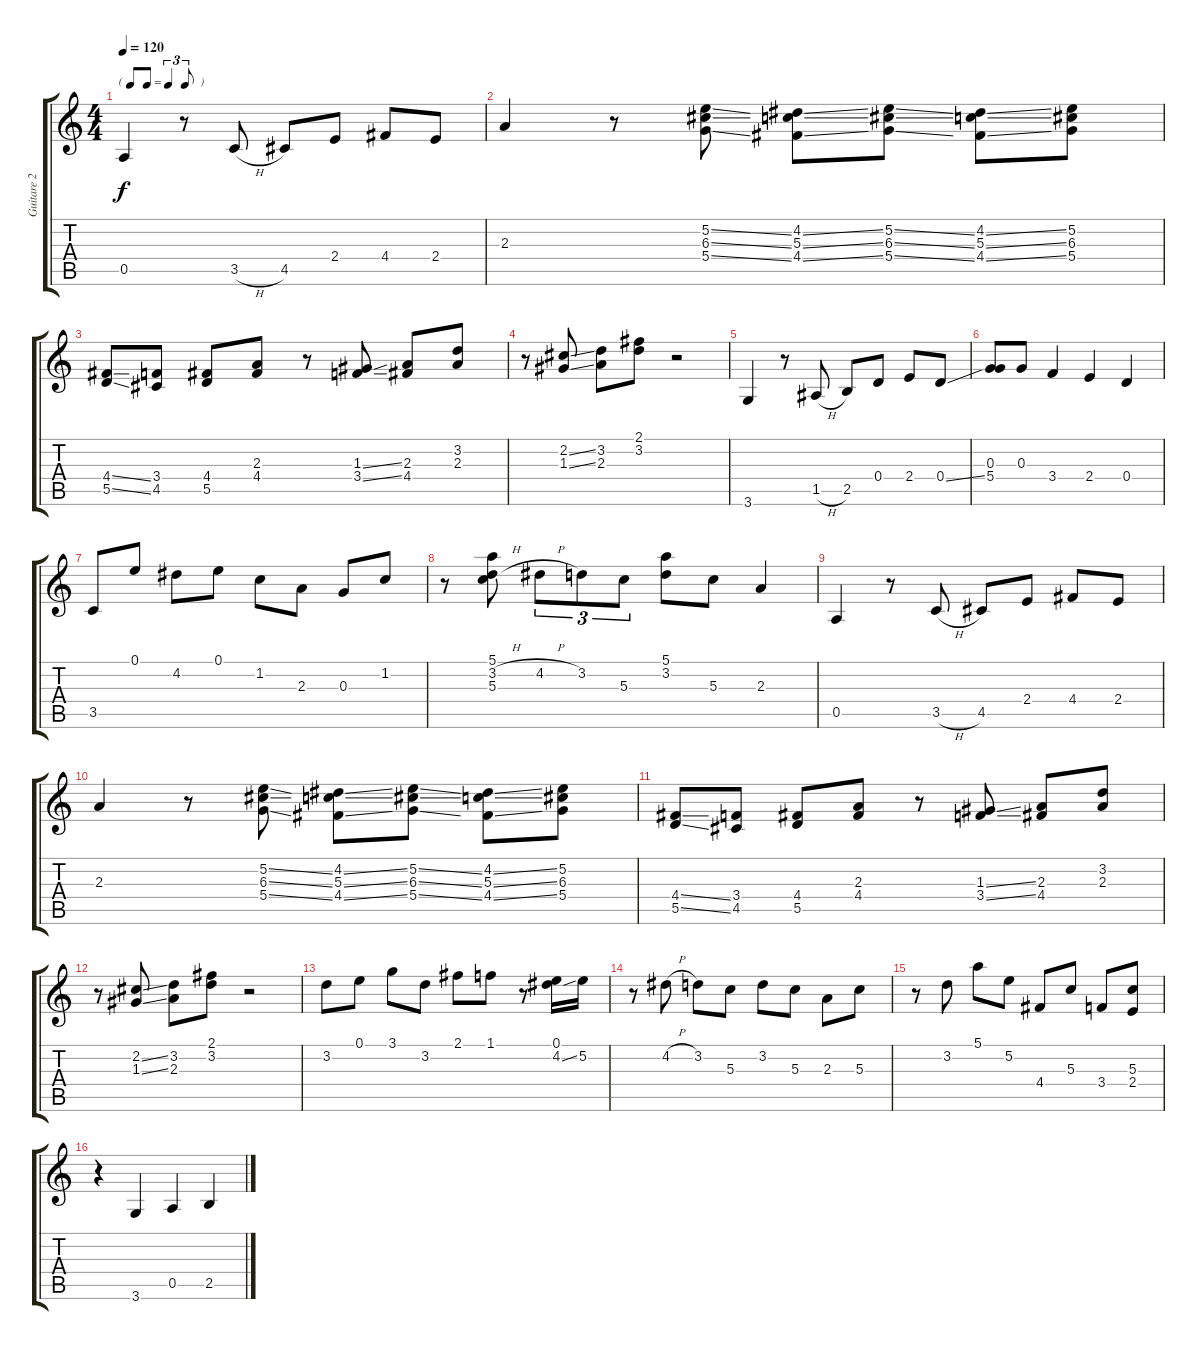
\track ("Guitare 2" "Guitare 2") {instrument acousticguitarsteel}
\staff {score tabs}
\tuning (E4 B3 G3 D3 A2 E2) {hide}
\ts (4 4)
\tf triplet8th
\tempo 120
\clef g2
\ks c
0.5.4{dy f} r.8 3.5{h}.8 4.5.8 2.4.8 4.4.8 2.4.8 |
2.3.4 r.8 (5.2{ss} 6.3{ss} 5.4{ss}).8 (4.2{ss} 5.3{ss} 4.4{ss}).8 (5.2{ss} 6.3{ss} 5.4{ss}).8 (4.2{ss} 5.3{ss} 4.4{ss}).8 (5.2 6.3 5.4).8 |
(4.4{ss} 5.5{ss}).8 (3.4 4.5).8 (4.4 5.5).8 (2.3 4.4).8 r.8 (1.3{ss} 3.4{ss}).8 (2.3 4.4).8 (3.2 2.3).8 |
r.8 (2.2{ss} 1.3{ss}).8 (3.2 2.3).8 (2.1 3.2).8 r.2 |
3.6.4 r.8 1.5{h}.8 2.5.8 0.4.8 2.4.8 0.4{ss}.8 |
(0.3 5.4).8 0.3.8 3.4.4 2.4.4 0.4.4 |
3.5.8 0.1.8 4.2.8 0.1.8 1.2.8 2.3.8 0.3.8 1.2.8 |
r.8 (5.1 3.2{h} 5.3).8 4.2{h}.8{tu (3 2)} 3.2.8{tu (3 2)} 5.3.8{tu (3 2)} (5.1 3.2).8 5.3.8 2.3.4 |
0.5.4 r.8 3.5{h}.8 4.5.8 2.4.8 4.4.8 2.4.8 |
2.3.4 r.8 (5.2{ss} 6.3{ss} 5.4{ss}).8 (4.2{ss} 5.3{ss} 4.4{ss}).8 (5.2{ss} 6.3{ss} 5.4{ss}).8 (4.2{ss} 5.3{ss} 4.4{ss}).8 (5.2 6.3 5.4).8 |
(4.4{ss} 5.5{ss}).8 (3.4 4.5).8 (4.4 5.5).8 (2.3 4.4).8 r.8 (1.3{ss} 3.4{ss}).8 (2.3 4.4).8 (3.2 2.3).8 |
r.8 (2.2{ss} 1.3{ss}).8 (3.2 2.3).8 (2.1 3.2).8 r.2 |
3.2.8 0.1.8 3.1.8 3.2.8 2.1.8 1.1.8 r.8 (0.1 4.2{ss}).16 5.2.16 |
r.8 4.2{h}.8 3.2.8 5.3.8 3.2.8 5.3.8 2.3.8 5.3.8 |
r.8 3.2.8 5.1.8 5.2.8 4.4.8 5.3.8 3.4.8 (5.3 2.4).8 |
r.4 3.6.4 0.5.4 2.5.4
